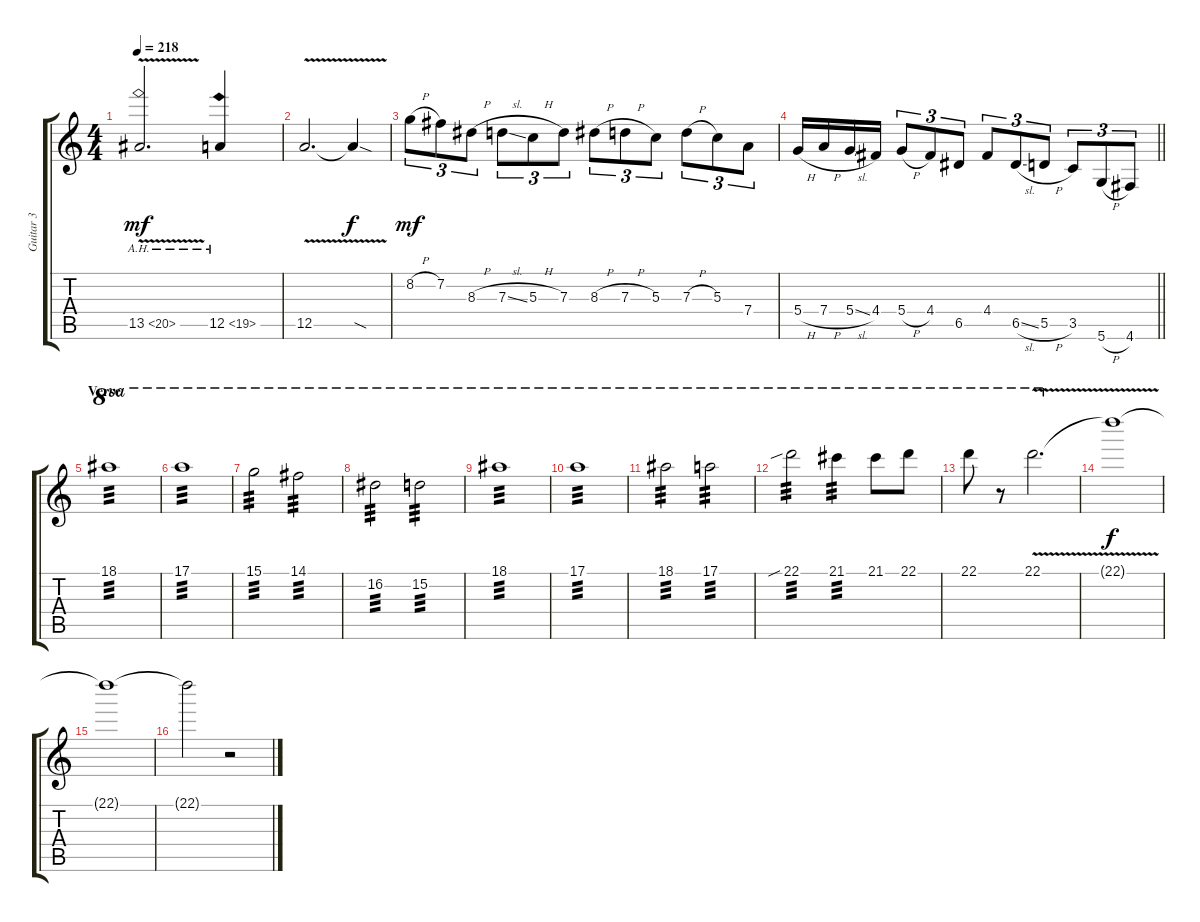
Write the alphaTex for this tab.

\track ("Guitar 3" "Guitar 3") {instrument distortionguitar}
\staff {score tabs}
\tuning (E4 B3 G3 D3 A2 D2) {hide}
\ts (4 4)
\tempo 218
\clef g2
\ks c
13.5{ah 7 v}.2{d dy mf} 12.5{ah 7}.4 |
12.5{v}.2{d} 12.5{sod t}.4{dy f} |
8.2{h}.8{tu (3 2) dy mf} 7.2.8{tu (3 2)} 8.3{h}.8{tu (3 2)} 7.3{sl}.8{tu (3 2)} 5.3{h}.8{tu (3 2)} 7.3.8{tu (3 2)} 8.3{h}.8{tu (3 2)} 7.3{h}.8{tu (3 2)} 5.3.8{tu (3 2)} 7.3{h}.8{tu (3 2)} 5.3.8{tu (3 2)} 7.4.8{tu (3 2)} |
\barLineRight lightlight
5.4{h}.16 7.4{h}.16 5.4{sl}.16 4.4.16 5.4{h}.8{tu (3 2)} 4.4.8{tu (3 2)} 6.5.8{tu (3 2)} 4.4.8{tu (3 2)} 6.5{sl}.8{tu (3 2)} 5.5{h}.8{tu (3 2)} 3.5.8{tu (3 2)} 5.6{h}.8{tu (3 2)} 4.6.8{tu (3 2)} |
\section ("" "Verse")
18.1.1{ot 8va tp 3} |
17.1.1{ot 8va tp 3} |
15.1.2{ot 8va tp 3} 14.1.2{ot 8va tp 3} |
16.2.2{ot 8va tp 3} 15.2.2{ot 8va tp 3} |
18.1.1{ot 8va tp 3} |
17.1.1{ot 8va tp 3} |
18.1.2{ot 8va tp 3} 17.1.2{ot 8va tp 3} |
22.1{sib}.2{ot 8va tp 3} 21.1.4{ot 8va tp 3} 21.1.8{ot 8va} 22.1.8{ot 8va} |
22.1.8{ot 8va} r.8{ot 8va} 22.1{v}.2{d ot 8va} |
22.1{t}.1{dy f} |
22.1{t}.1 |
22.1{t}.2 r.2
